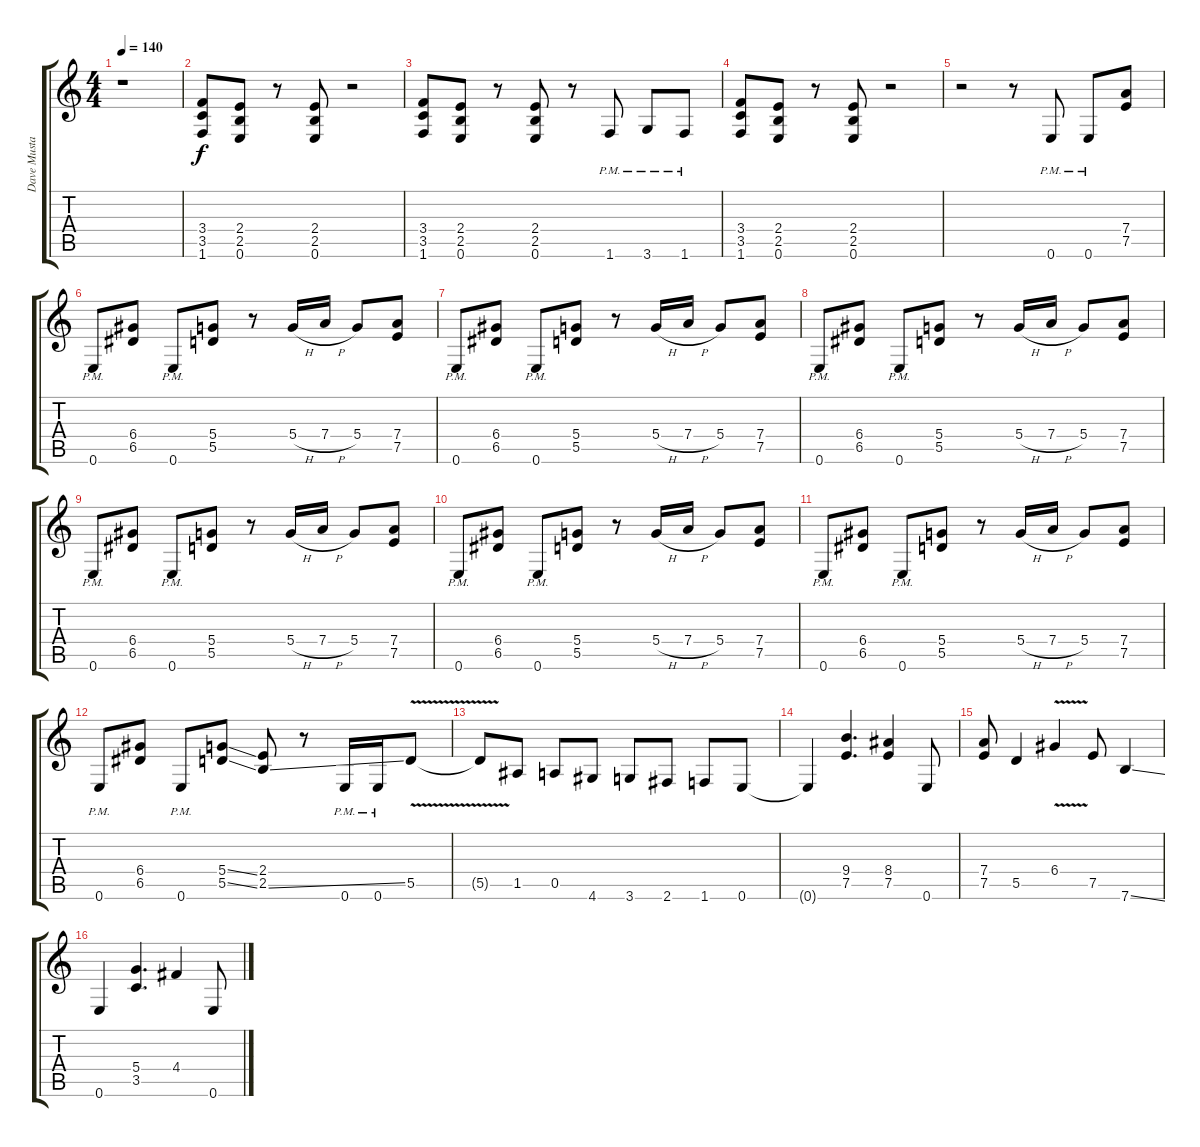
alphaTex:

\track ("Dave Mustane (Overdriven Guitar)" "Dave Musta") {instrument distortionguitar}
\staff {score tabs}
\tuning (E4 B3 G3 D3 A2 E2) {hide}
\ts (4 4)
\tempo 140
\clef g2
\ks c
r.1{dy f} |
(3.4 3.5 1.6).8 (2.4 2.5 0.6).8 r.8 (2.4 2.5 0.6).8 r.2 |
(3.4 3.5 1.6).8 (2.4 2.5 0.6).8 r.8 (2.4 2.5 0.6).8 r.8 1.6{pm}.8 3.6{pm}.8 1.6{pm}.8 |
(3.4 3.5 1.6).8 (2.4 2.5 0.6).8 r.8 (2.4 2.5 0.6).8 r.2 |
r.2 r.8 0.6{pm}.8 0.6{pm}.8 (7.4 7.5).8 |
0.6{pm}.8 (6.4 6.5).8 0.6{pm}.8 (5.4 5.5).8 r.8 5.4{h}.16 7.4{h}.16 5.4.8 (7.4 7.5).8 |
0.6{pm}.8 (6.4 6.5).8 0.6{pm}.8 (5.4 5.5).8 r.8 5.4{h}.16 7.4{h}.16 5.4.8 (7.4 7.5).8 |
0.6{pm}.8 (6.4 6.5).8 0.6{pm}.8 (5.4 5.5).8 r.8 5.4{h}.16 7.4{h}.16 5.4.8 (7.4 7.5).8 |
0.6{pm}.8 (6.4 6.5).8 0.6{pm}.8 (5.4 5.5).8 r.8 5.4{h}.16 7.4{h}.16 5.4.8 (7.4 7.5).8 |
0.6{pm}.8 (6.4 6.5).8 0.6{pm}.8 (5.4 5.5).8 r.8 5.4{h}.16 7.4{h}.16 5.4.8 (7.4 7.5).8 |
0.6{pm}.8 (6.4 6.5).8 0.6{pm}.8 (5.4 5.5).8 r.8 5.4{h}.16 7.4{h}.16 5.4.8 (7.4 7.5).8 |
0.6{pm}.8 (6.4 6.5).8 0.6{pm}.8 (5.4{ss} 5.5{ss}).8 (2.4 2.5{ss}).8 r.8 0.6{pm}.16 0.6{pm}.16 5.5{v}.8 |
5.5{t}.8 1.5.8 0.5.8 4.6.8 3.6.8 2.6.8 1.6.8 0.6.8 |
0.6{t}.4 (9.4 7.5).4{d} (8.4 7.5).4 0.6.8 |
(7.4 7.5).8 5.5.4 6.4{v}.4 7.5.8 7.6{ss}.4 |
0.6.4 (5.4 3.5).4{d} 4.4.4 0.6.8
